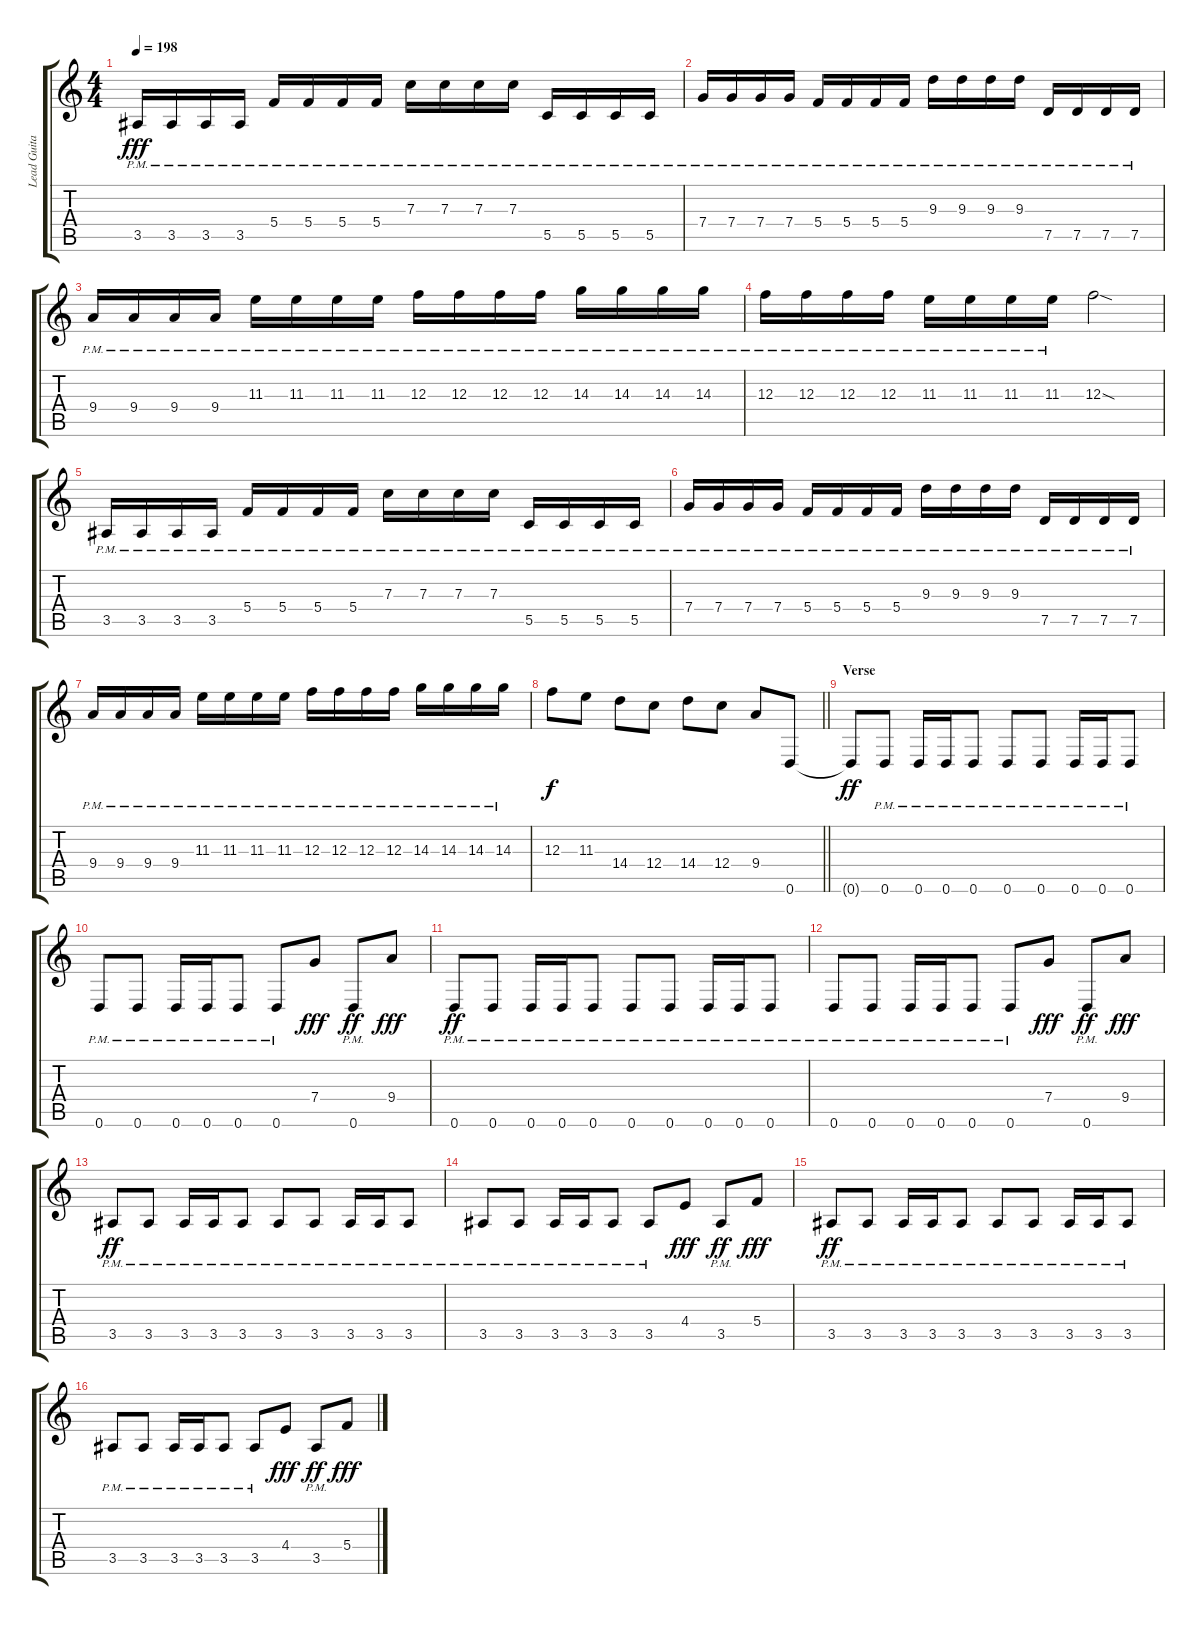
\track ("Lead Guitar" "Lead Guita") {instrument distortionguitar}
\staff {score tabs}
\tuning (D4 A3 F3 C3 G2 D2) {hide}
\ts (4 4)
\tempo 198
\clef g2
\ks c
3.5{pm}.16{dy fff} 3.5{pm}.16 3.5{pm}.16 3.5{pm}.16 5.4{pm}.16 5.4{pm}.16 5.4{pm}.16 5.4{pm}.16 7.3{pm}.16 7.3{pm}.16 7.3{pm}.16 7.3{pm}.16 5.5{pm}.16 5.5{pm}.16 5.5{pm}.16 5.5{pm}.16 |
7.4{pm}.16 7.4{pm}.16 7.4{pm}.16 7.4{pm}.16 5.4{pm}.16 5.4{pm}.16 5.4{pm}.16 5.4{pm}.16 9.3{pm}.16 9.3{pm}.16 9.3{pm}.16 9.3{pm}.16 7.5{pm}.16 7.5{pm}.16 7.5{pm}.16 7.5{pm}.16 |
9.4{pm}.16 9.4{pm}.16 9.4{pm}.16 9.4{pm}.16 11.3{pm}.16 11.3{pm}.16 11.3{pm}.16 11.3{pm}.16 12.3{pm}.16 12.3{pm}.16 12.3{pm}.16 12.3{pm}.16 14.3{pm}.16 14.3{pm}.16 14.3{pm}.16 14.3{pm}.16 |
12.3{pm}.16 12.3{pm}.16 12.3{pm}.16 12.3{pm}.16 11.3{pm}.16 11.3{pm}.16 11.3{pm}.16 11.3{pm}.16 12.3{sod}.2 |
3.5{pm}.16 3.5{pm}.16 3.5{pm}.16 3.5{pm}.16 5.4{pm}.16 5.4{pm}.16 5.4{pm}.16 5.4{pm}.16 7.3{pm}.16 7.3{pm}.16 7.3{pm}.16 7.3{pm}.16 5.5{pm}.16 5.5{pm}.16 5.5{pm}.16 5.5{pm}.16 |
7.4{pm}.16 7.4{pm}.16 7.4{pm}.16 7.4{pm}.16 5.4{pm}.16 5.4{pm}.16 5.4{pm}.16 5.4{pm}.16 9.3{pm}.16 9.3{pm}.16 9.3{pm}.16 9.3{pm}.16 7.5{pm}.16 7.5{pm}.16 7.5{pm}.16 7.5{pm}.16 |
9.4{pm}.16 9.4{pm}.16 9.4{pm}.16 9.4{pm}.16 11.3{pm}.16 11.3{pm}.16 11.3{pm}.16 11.3{pm}.16 12.3{pm}.16 12.3{pm}.16 12.3{pm}.16 12.3{pm}.16 14.3{pm}.16 14.3{pm}.16 14.3{pm}.16 14.3{pm}.16 |
\barLineRight lightlight
12.3.8{dy f} 11.3.8 14.4.8 12.4.8 14.4.8 12.4.8 9.4.8 0.6.8 |
\section ("" "Verse")
0.6{t}.8{dy ff} 0.6{pm}.8 0.6{pm}.16 0.6{pm}.16 0.6{pm}.8 0.6{pm}.8 0.6{pm}.8 0.6{pm}.16 0.6{pm}.16 0.6{pm}.8 |
0.6{pm}.8 0.6{pm}.8 0.6{pm}.16 0.6{pm}.16 0.6{pm}.8 0.6{pm}.8 7.4.8{dy fff} 0.6{pm}.8{dy ff} 9.4.8{dy fff} |
0.6{pm}.8{dy ff} 0.6{pm}.8 0.6{pm}.16 0.6{pm}.16 0.6{pm}.8 0.6{pm}.8 0.6{pm}.8 0.6{pm}.16 0.6{pm}.16 0.6{pm}.8 |
0.6{pm}.8 0.6{pm}.8 0.6{pm}.16 0.6{pm}.16 0.6{pm}.8 0.6{pm}.8 7.4.8{dy fff} 0.6{pm}.8{dy ff} 9.4.8{dy fff} |
3.5{pm}.8{dy ff} 3.5{pm}.8 3.5{pm}.16 3.5{pm}.16 3.5{pm}.8 3.5{pm}.8 3.5{pm}.8 3.5{pm}.16 3.5{pm}.16 3.5{pm}.8 |
3.5{pm}.8 3.5{pm}.8 3.5{pm}.16 3.5{pm}.16 3.5{pm}.8 3.5{pm}.8 4.4.8{dy fff} 3.5{pm}.8{dy ff} 5.4.8{dy fff} |
3.5{pm}.8{dy ff} 3.5{pm}.8 3.5{pm}.16 3.5{pm}.16 3.5{pm}.8 3.5{pm}.8 3.5{pm}.8 3.5{pm}.16 3.5{pm}.16 3.5{pm}.8 |
3.5{pm}.8 3.5{pm}.8 3.5{pm}.16 3.5{pm}.16 3.5{pm}.8 3.5{pm}.8 4.4.8{dy fff} 3.5{pm}.8{dy ff} 5.4.8{dy fff}
